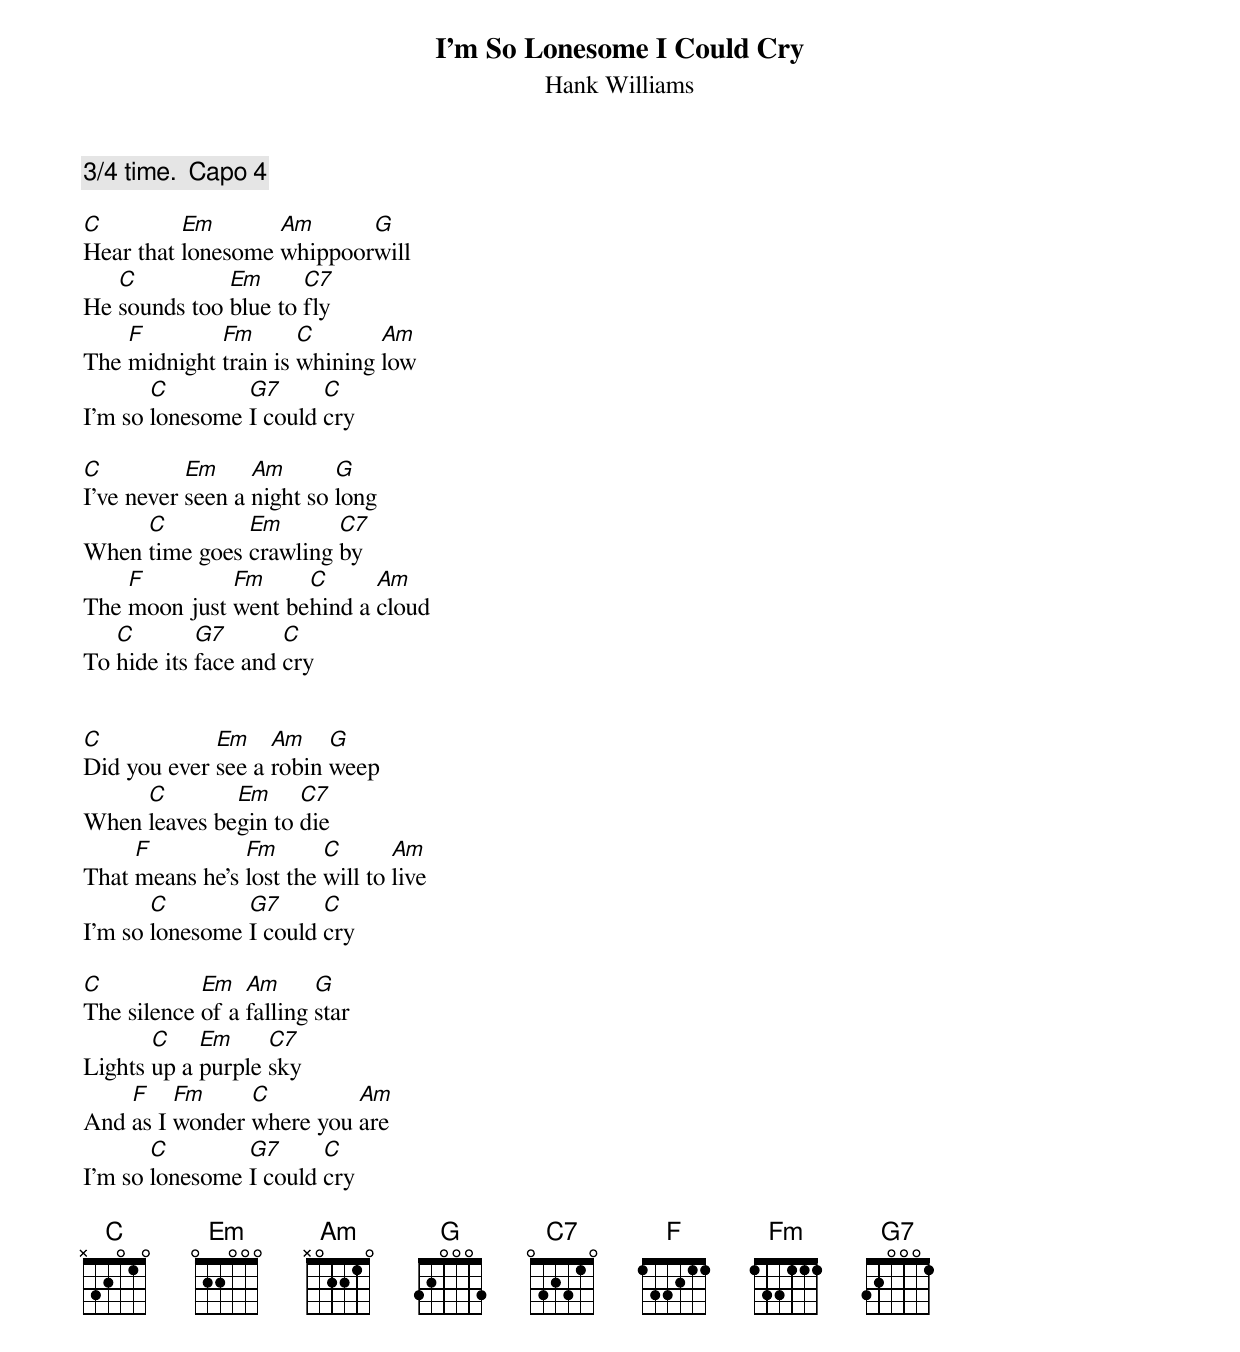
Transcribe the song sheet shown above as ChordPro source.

{title: I’m So Lonesome I Could Cry}
{subtitle: Hank Williams}
{c: 3/4 time.  Capo 4}

[C]Hear that [Em]lonesome [Am]whippoor[G]will
He [C]sounds too [Em]blue to [C7]fly
The [F]midnight [Fm]train is [C]whining [Am]low
I'm so [C]lonesome [G7]I could [C]cry

[C]I've never [Em]seen a [Am]night so [G]long
When [C]time goes [Em]crawling [C7]by
The [F]moon just [Fm]went be[C]hind a [Am]cloud
To [C]hide its [G7]face and [C]cry


[C]Did you ever [Em]see a [Am]robin [G]weep
When [C]leaves be[Em]gin to [C7]die
That [F]means he's [Fm]lost the [C]will to [Am]live
I'm so [C]lonesome [G7]I could [C]cry

[C]The silence [Em]of a [Am]falling [G]star
Lights [C]up a [Em]purple [C7]sky
And [F]as I [Fm]wonder [C]where you [Am]are
I'm so [C]lonesome [G7]I could [C]cry
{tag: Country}
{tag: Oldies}
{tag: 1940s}

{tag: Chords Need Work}
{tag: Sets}
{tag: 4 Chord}
